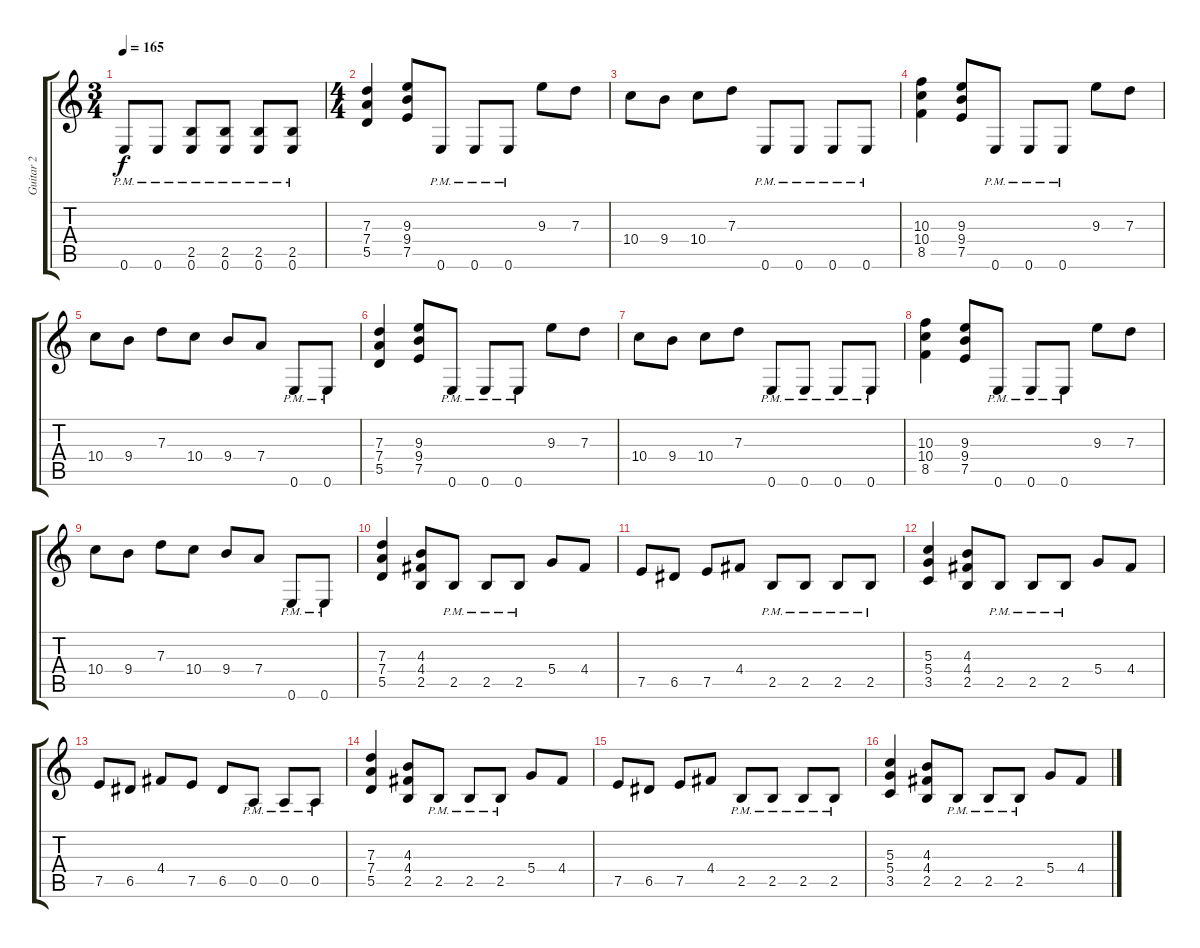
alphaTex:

\track ("Guitar 2" "Guitar 2") {instrument distortionguitar}
\staff {score tabs}
\tuning (E4 B3 G3 D3 A2 E2) {hide}
\ts (3 4)
\tempo 165
\clef g2
\ks c
0.6{pm}.8{dy f} 0.6{pm}.8 (2.5{pm} 0.6{pm}).8 (2.5{pm} 0.6{pm}).8 (2.5{pm} 0.6{pm}).8 (2.5{pm} 0.6{pm}).8 |
\ts (4 4)
(7.3 7.4 5.5).4 (9.3 9.4 7.5).8 0.6{pm}.8 0.6{pm}.8 0.6{pm}.8 9.3.8 7.3.8 |
10.4.8 9.4.8 10.4.8 7.3.8 0.6{pm}.8 0.6{pm}.8 0.6{pm}.8 0.6{pm}.8 |
(10.3 10.4 8.5).4 (9.3 9.4 7.5).8 0.6{pm}.8 0.6{pm}.8 0.6{pm}.8 9.3.8 7.3.8 |
10.4.8 9.4.8 7.3.8 10.4.8 9.4.8 7.4.8 0.6{pm}.8 0.6{pm}.8 |
(7.3 7.4 5.5).4 (9.3 9.4 7.5).8 0.6{pm}.8 0.6{pm}.8 0.6{pm}.8 9.3.8 7.3.8 |
10.4.8 9.4.8 10.4.8 7.3.8 0.6{pm}.8 0.6{pm}.8 0.6{pm}.8 0.6{pm}.8 |
(10.3 10.4 8.5).4 (9.3 9.4 7.5).8 0.6{pm}.8 0.6{pm}.8 0.6{pm}.8 9.3.8 7.3.8 |
10.4.8 9.4.8 7.3.8 10.4.8 9.4.8 7.4.8 0.6{pm}.8 0.6{pm}.8 |
(7.3 7.4 5.5).4 (4.3 4.4 2.5).8 2.5{pm}.8 2.5{pm}.8 2.5{pm}.8 5.4.8 4.4.8 |
7.5.8 6.5.8 7.5.8 4.4.8 2.5{pm}.8 2.5{pm}.8 2.5{pm}.8 2.5{pm}.8 |
(5.3 5.4 3.5).4 (4.3 4.4 2.5).8 2.5{pm}.8 2.5{pm}.8 2.5{pm}.8 5.4.8 4.4.8 |
7.5.8 6.5.8 4.4.8 7.5.8 6.5.8 0.5{pm}.8 0.5{pm}.8 0.5{pm}.8 |
(7.3 7.4 5.5).4 (4.3 4.4 2.5).8 2.5{pm}.8 2.5{pm}.8 2.5{pm}.8 5.4.8 4.4.8 |
7.5.8 6.5.8 7.5.8 4.4.8 2.5{pm}.8 2.5{pm}.8 2.5{pm}.8 2.5{pm}.8 |
(5.3 5.4 3.5).4 (4.3 4.4 2.5).8 2.5{pm}.8 2.5{pm}.8 2.5{pm}.8 5.4.8 4.4.8
